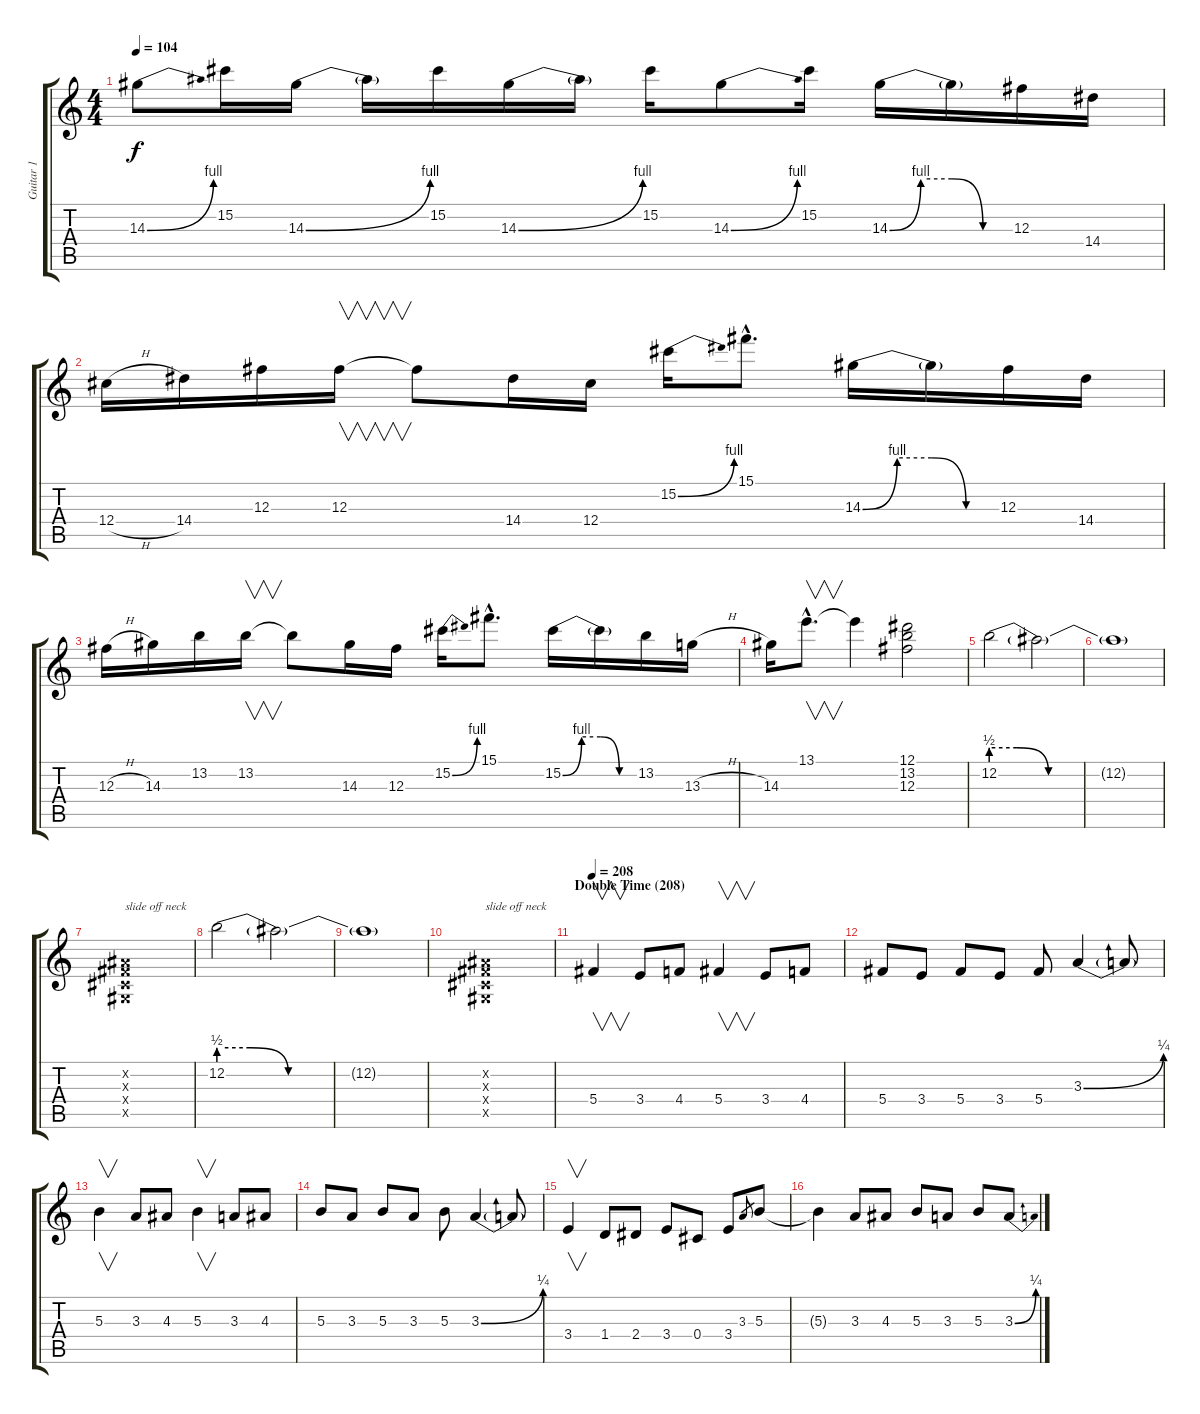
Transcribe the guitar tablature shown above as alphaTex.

\track ("Guitar 1" "Guitar 1") {instrument distortionguitar}
\staff {score tabs}
\tuning (Eb4 Bb3 Gb3 Db3 Ab2 Eb2) {hide}
\ts (4 4)
\tempo 104
\clef g2
\ks c
14.3{be (bend 0 0 60 4)}.8{dy f} 15.2.16 14.3{be (bend 0 0 60 4)}.16 14.3{t}.16 15.2.16 14.3{be (bend 0 0 60 4)}.16 14.3{t}.16 15.2.16 14.3{be (bend 0 0 60 4)}.8 15.2.16 14.3{be (custom 0 0 15 4 30 4 45 0 60 0)}.16 14.3{t}.16 12.3.16 14.4.16 |
12.4{h}.16 14.4.16 12.3.16 12.3.16{v} 12.3{t}.8 14.4.16 12.4.16 15.2{be (bend 0 0 60 4)}.16 15.1{hac}.8{d} 14.3{be (custom 0 0 15 4 30 4 45 0 60 0)}.16 14.3{t}.16 12.3.16 14.4.16 |
12.3{h}.16 14.3.16 13.2.16 13.2.16{v} 13.2{t}.8 14.3.16 12.3.16 15.2{be (bend 0 0 60 4)}.16 15.1{hac}.8{d} 15.2{be (custom 0 0 15 4 30 4 45 0 60 0)}.16 15.2{t}.16 13.2.16 13.3{h}.16 |
14.3.16 13.1{hac}.8{v d} 13.1{t}.4 (12.1 13.2 12.3).2 |
12.2{be (custom 0 2 9 2 20 0 60 0)}.2 12.2{t}.2 |
12.2{t}.1 |
(0.2{x} 0.3{x} 0.4{x} 0.5{x}).1{txt "slide off neck"} |
12.2{be (custom 0 2 9 2 20 0 60 0)}.2 12.2{t}.2 |
12.2{t}.1 |
(0.2{x} 0.3{x} 0.4{x} 0.5{x}).1{txt "slide off neck"} |
\section ("" "Double Time (208)")
\tempo 208
5.4.4{v volume 13} 3.4.8 4.4.8 5.4.4{v} 3.4.8 4.4.8 |
5.4.8 3.4.8 5.4.8 3.4.8 5.4.8 3.3{be (bend 0 0 60 1)}.4 3.3{t}.8 |
5.3.4{v} 3.3.8 4.3.8 5.3.4{v} 3.3.8 4.3.8 |
5.3.8 3.3.8 5.3.8 3.3.8 5.3.8 3.3{be (bend 0 0 60 1)}.4 3.3{t}.8 |
3.4.4{v} 1.4.8 2.4.8 3.4.8 0.4.8 3.4.8 3.3.8{gr} 5.3.8 |
5.3{t}.4 3.3.8 4.3.8 5.3.8 3.3.8 5.3.8 3.3{be (bend 0 0 60 1)}.8
